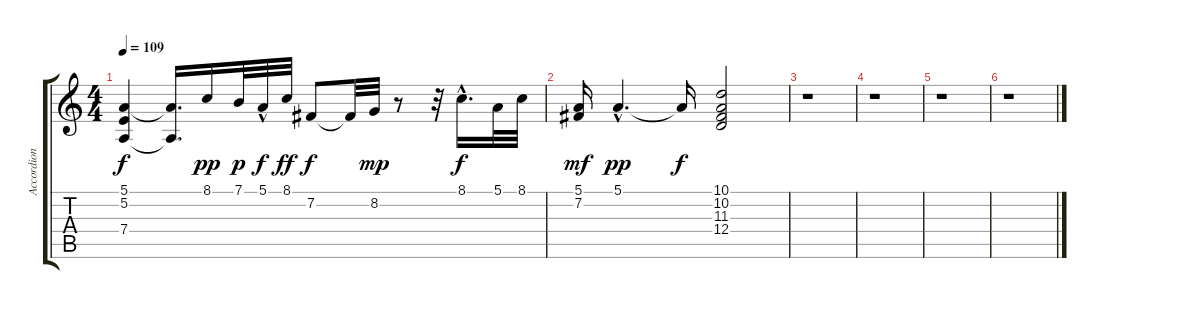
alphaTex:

\track ("Accordion" "Accordion") {instrument accordion}
\staff {score tabs}
\tuning (E4 B3 G3 D3 A2 E2) {hide}
\ts (4 4)
\tempo 109
\clef g2
\ks c
(5.1 5.2 7.4).4{dy f} (5.1{t} 7.4{t}).16{d} 8.1.16{dy pp} 7.1.32{dy p} 5.1{hac}.32{dy f} 8.1.32{dy ff} 7.2.8{dy f} 7.2{t}.32 8.2.32{dy mp} r.8 r.32 8.1{hac}.16{d dy f} 5.1.32 8.1.32{volume 8} |
(5.1 7.2).16{dy mf volume 7} 5.1{hac}.4{d dy pp volume 6} 5.1{t}.16{dy f} (10.1 10.2 11.3 12.4).2{volume 1} |
r.1 |
r.1 |
r.1 |
r.1
